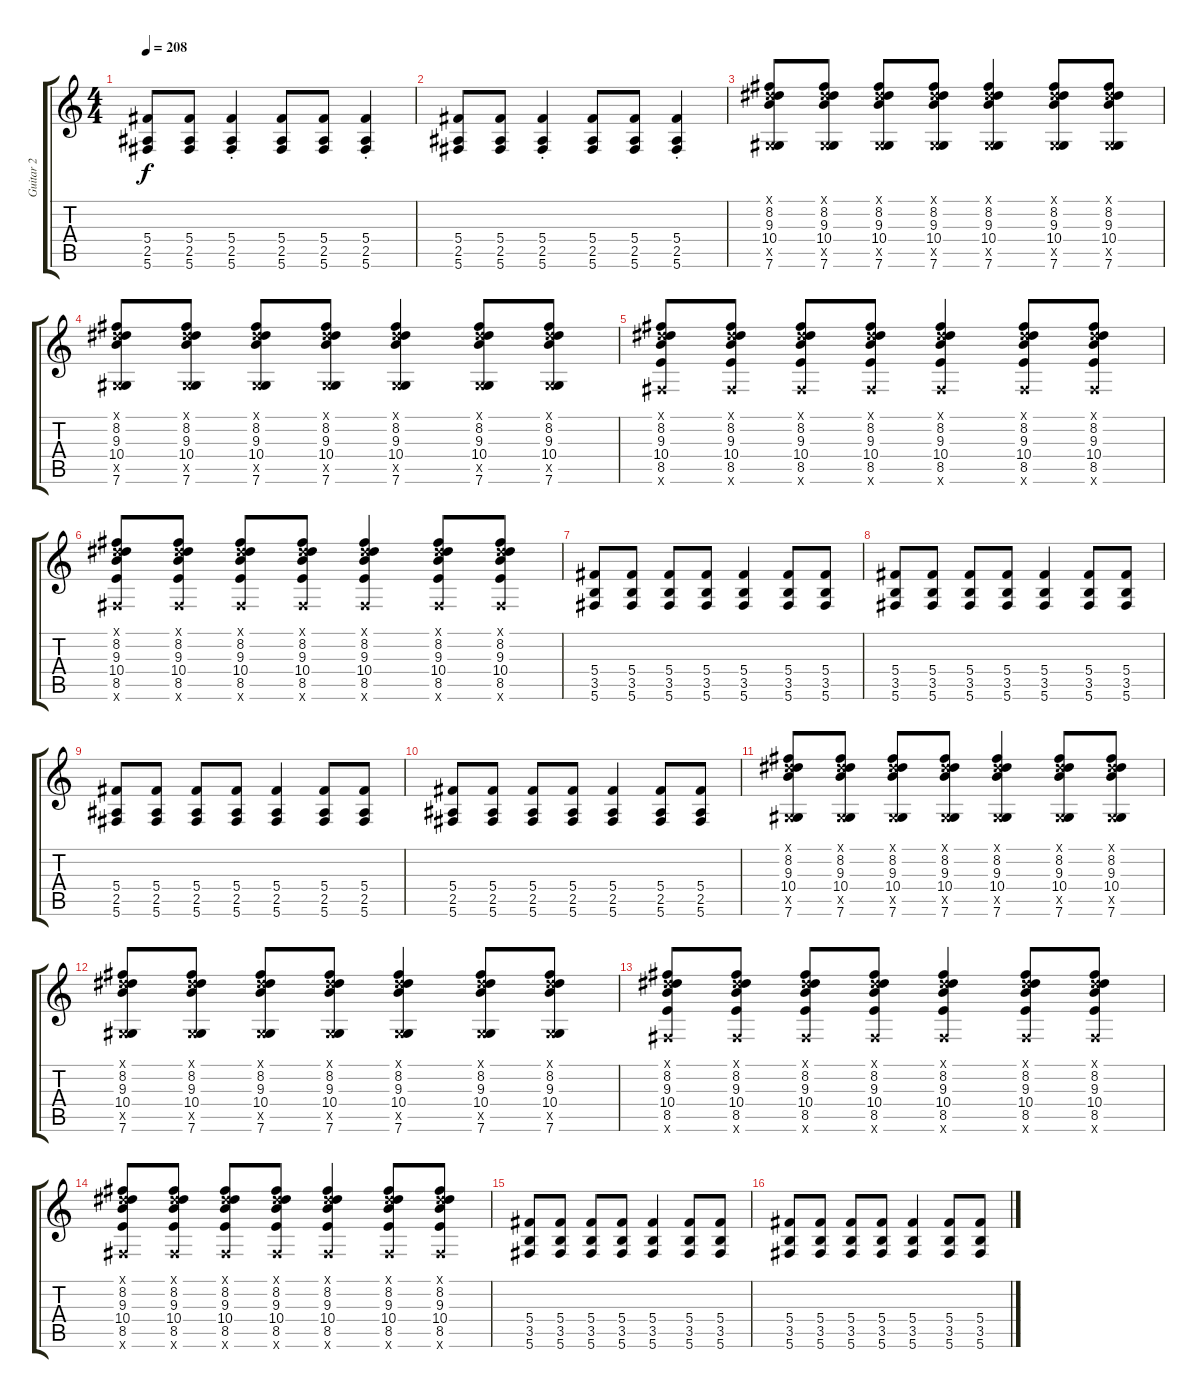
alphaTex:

\track ("Guitar 2" "Guitar 2") {instrument overdrivenguitar}
\staff {score tabs}
\tuning (Eb4 Bb3 Gb3 Db3 Ab2 Db2) {hide}
\ts (4 4)
\tempo 208
\clef g2
\ks c
(5.4 2.5 5.6).8{dy f} (5.4 2.5 5.6).8 (5.4{st} 2.5 5.6).4 (5.4 2.5 5.6).8 (5.4 2.5 5.6).8 (5.4{st} 2.5{st} 5.6{st}).4 |
(5.4 2.5 5.6).8 (5.4 2.5 5.6).8 (5.4{st} 2.5{st} 5.6{st}).4 (5.4 2.5 5.6).8 (5.4 2.5 5.6).8 (5.4{st} 2.5{st} 5.6{st}).4 |
(0.1{x} 8.2 9.3 10.4 0.5{x} 7.6).8 (0.1{x} 8.2 9.3 10.4 0.5{x} 7.6).8 (0.1{x} 8.2 9.3 10.4 0.5{x} 7.6).8 (0.1{x} 8.2 9.3 10.4 0.5{x} 7.6).8 (0.1{x} 8.2 9.3 10.4 0.5{x} 7.6).4 (0.1{x} 8.2 9.3 10.4 0.5{x} 7.6).8 (0.1{x} 8.2 9.3 10.4 0.5{x} 7.6).8 |
(0.1{x} 8.2 9.3 10.4 0.5{x} 7.6).8 (0.1{x} 8.2 9.3 10.4 0.5{x} 7.6).8 (0.1{x} 8.2 9.3 10.4 0.5{x} 7.6).8 (0.1{x} 8.2 9.3 10.4 0.5{x} 7.6).8 (0.1{x} 8.2 9.3 10.4 0.5{x} 7.6).4 (0.1{x} 8.2 9.3 10.4 0.5{x} 7.6).8 (0.1{x} 8.2 9.3 10.4 0.5{x} 7.6).8 |
(0.1{x} 8.2 9.3 10.4 8.5 5.6{x}).8 (0.1{x} 8.2 9.3 10.4 8.5 5.6{x}).8 (0.1{x} 8.2 9.3 10.4 8.5 5.6{x}).8 (0.1{x} 8.2 9.3 10.4 8.5 5.6{x}).8 (0.1{x} 8.2 9.3 10.4 8.5 5.6{x}).4 (0.1{x} 8.2 9.3 10.4 8.5 5.6{x}).8 (0.1{x} 8.2 9.3 10.4 8.5 5.6{x}).8 |
(0.1{x} 8.2 9.3 10.4 8.5 5.6{x}).8 (0.1{x} 8.2 9.3 10.4 8.5 5.6{x}).8 (0.1{x} 8.2 9.3 10.4 8.5 5.6{x}).8 (0.1{x} 8.2 9.3 10.4 8.5 5.6{x}).8 (0.1{x} 8.2 9.3 10.4 8.5 5.6{x}).4 (0.1{x} 8.2 9.3 10.4 8.5 5.6{x}).8 (0.1{x} 8.2 9.3 10.4 8.5 5.6{x}).8 |
(5.4 3.5 5.6).8 (5.4 3.5 5.6).8 (5.4 3.5 5.6).8 (5.4 3.5 5.6).8 (5.4 3.5 5.6).4 (5.4 3.5 5.6).8 (5.4 3.5 5.6).8 |
(5.4 3.5 5.6).8 (5.4 3.5 5.6).8 (5.4 3.5 5.6).8 (5.4 3.5 5.6).8 (5.4 3.5 5.6).4 (5.4 3.5 5.6).8 (5.4 3.5 5.6).8 |
(5.4 2.5 5.6).8 (5.4 2.5 5.6).8 (5.4 2.5 5.6).8 (5.4 2.5 5.6).8 (5.4 2.5 5.6).4 (5.4 2.5 5.6).8 (5.4 2.5 5.6).8 |
(5.4 2.5 5.6).8 (5.4 2.5 5.6).8 (5.4 2.5 5.6).8 (5.4 2.5 5.6).8 (5.4 2.5 5.6).4 (5.4 2.5 5.6).8 (5.4 2.5 5.6).8 |
(0.1{x} 8.2 9.3 10.4 0.5{x} 7.6).8 (0.1{x} 8.2 9.3 10.4 0.5{x} 7.6).8 (0.1{x} 8.2 9.3 10.4 0.5{x} 7.6).8 (0.1{x} 8.2 9.3 10.4 0.5{x} 7.6).8 (0.1{x} 8.2 9.3 10.4 0.5{x} 7.6).4 (0.1{x} 8.2 9.3 10.4 0.5{x} 7.6).8 (0.1{x} 8.2 9.3 10.4 0.5{x} 7.6).8 |
(0.1{x} 8.2 9.3 10.4 0.5{x} 7.6).8 (0.1{x} 8.2 9.3 10.4 0.5{x} 7.6).8 (0.1{x} 8.2 9.3 10.4 0.5{x} 7.6).8 (0.1{x} 8.2 9.3 10.4 0.5{x} 7.6).8 (0.1{x} 8.2 9.3 10.4 0.5{x} 7.6).4 (0.1{x} 8.2 9.3 10.4 0.5{x} 7.6).8 (0.1{x} 8.2 9.3 10.4 0.5{x} 7.6).8 |
(0.1{x} 8.2 9.3 10.4 8.5 5.6{x}).8 (0.1{x} 8.2 9.3 10.4 8.5 5.6{x}).8 (0.1{x} 8.2 9.3 10.4 8.5 5.6{x}).8 (0.1{x} 8.2 9.3 10.4 8.5 5.6{x}).8 (0.1{x} 8.2 9.3 10.4 8.5 5.6{x}).4 (0.1{x} 8.2 9.3 10.4 8.5 5.6{x}).8 (0.1{x} 8.2 9.3 10.4 8.5 5.6{x}).8 |
(0.1{x} 8.2 9.3 10.4 8.5 5.6{x}).8 (0.1{x} 8.2 9.3 10.4 8.5 5.6{x}).8 (0.1{x} 8.2 9.3 10.4 8.5 5.6{x}).8 (0.1{x} 8.2 9.3 10.4 8.5 5.6{x}).8 (0.1{x} 8.2 9.3 10.4 8.5 5.6{x}).4 (0.1{x} 8.2 9.3 10.4 8.5 5.6{x}).8 (0.1{x} 8.2 9.3 10.4 8.5 5.6{x}).8 |
(5.4 3.5 5.6).8 (5.4 3.5 5.6).8 (5.4 3.5 5.6).8 (5.4 3.5 5.6).8 (5.4 3.5 5.6).4 (5.4 3.5 5.6).8 (5.4 3.5 5.6).8 |
(5.4 3.5 5.6).8 (5.4 3.5 5.6).8 (5.4 3.5 5.6).8 (5.4 3.5 5.6).8 (5.4 3.5 5.6).4 (5.4 3.5 5.6).8 (5.4 3.5 5.6).8
